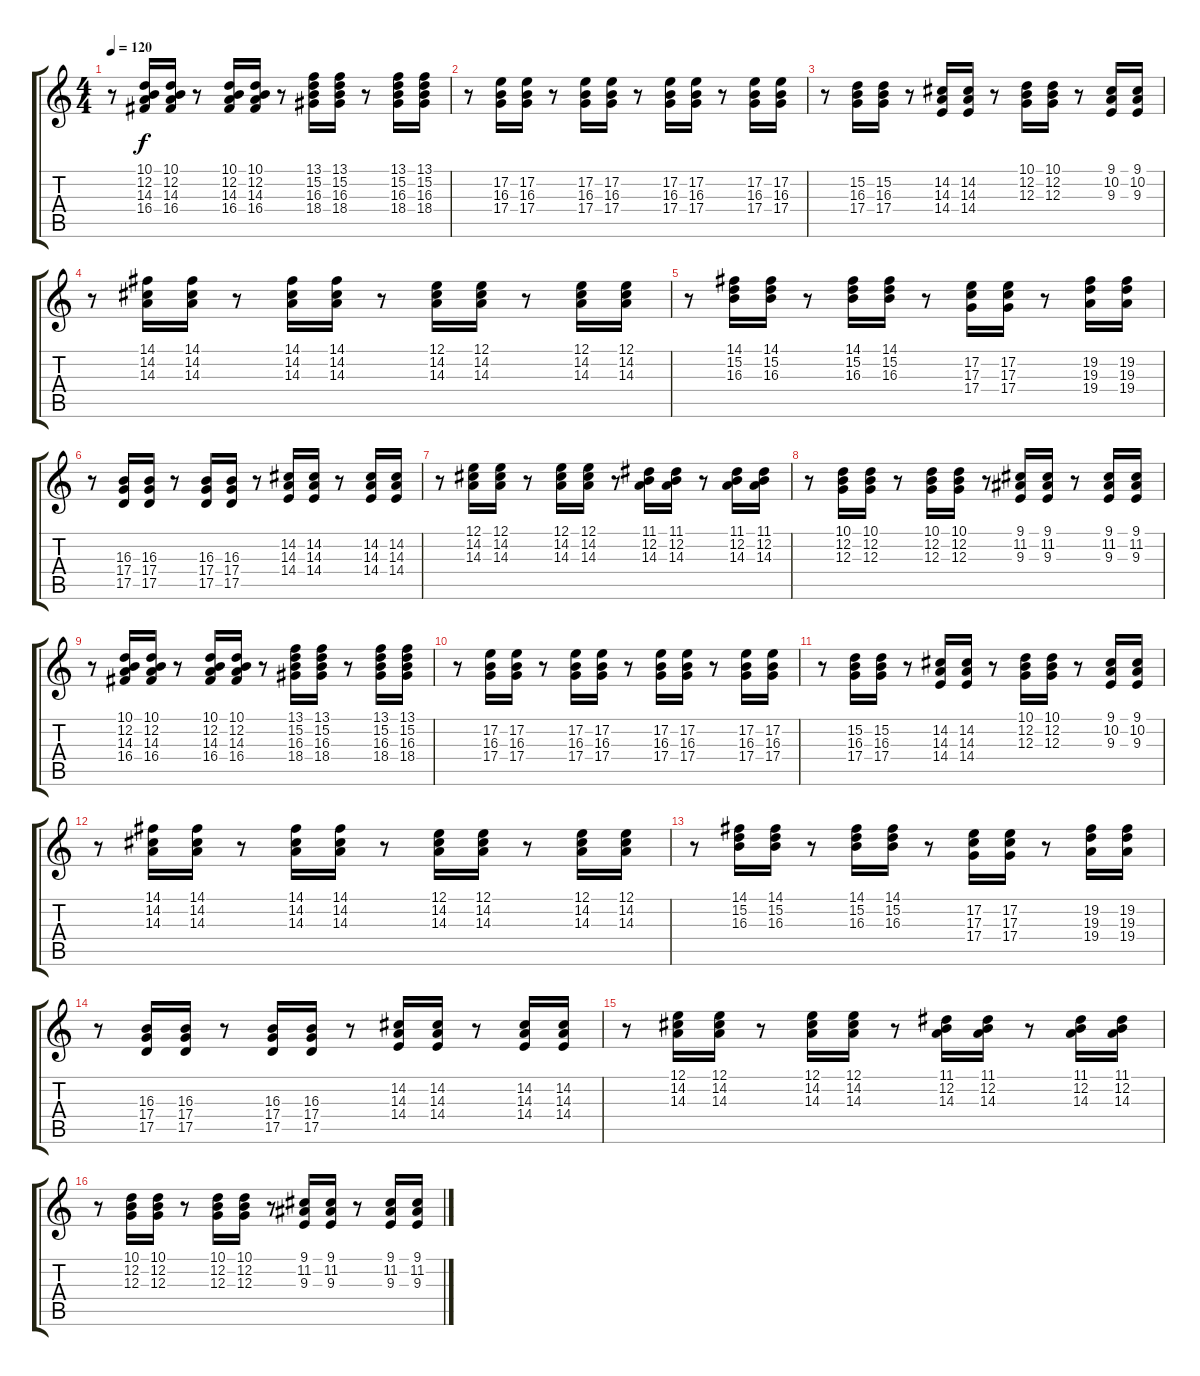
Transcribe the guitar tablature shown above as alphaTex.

\track "" {instrument lead3calliope}
\staff {score tabs}
\tuning (E4 B3 G3 D3 A2 E2) {hide}
\ts (4 4)
\tempo 120
\clef g2
\ks c
r.8{dy f} (10.1 12.2 14.3 16.4).16 (10.1 12.2 14.3 16.4).16 r.8 (10.1 12.2 14.3 16.4).16 (10.1 12.2 14.3 16.4).16 r.8 (13.1 15.2 16.3 18.4).16 (13.1 15.2 16.3 18.4).16 r.8 (13.1 15.2 16.3 18.4).16 (13.1 15.2 16.3 18.4).16 |
r.8 (17.2 16.3 17.4).16 (17.2 16.3 17.4).16 r.8 (17.2 16.3 17.4).16 (17.2 16.3 17.4).16 r.8 (17.2 16.3 17.4).16 (17.2 16.3 17.4).16 r.8 (17.2 16.3 17.4).16 (17.2 16.3 17.4).16 |
r.8 (15.2 16.3 17.4).16 (15.2 16.3 17.4).16 r.8 (14.2 14.3 14.4).16 (14.2 14.3 14.4).16 r.8 (10.1 12.2 12.3).16 (10.1 12.2 12.3).16 r.8 (9.1 10.2 9.3).16 (9.1 10.2 9.3).16 |
r.8 (14.1 14.2 14.3).16 (14.1 14.2 14.3).16 r.8 (14.1 14.2 14.3).16 (14.1 14.2 14.3).16 r.8 (12.1 14.2 14.3).16 (12.1 14.2 14.3).16 r.8 (12.1 14.2 14.3).16 (12.1 14.2 14.3).16 |
r.8 (14.1 15.2 16.3).16 (14.1 15.2 16.3).16 r.8 (14.1 15.2 16.3).16 (14.1 15.2 16.3).16 r.8 (17.2 17.3 17.4).16 (17.2 17.3 17.4).16 r.8 (19.2 19.3 19.4).16 (19.2 19.3 19.4).16 |
r.8 (16.3 17.4 17.5).16 (16.3 17.4 17.5).16 r.8 (16.3 17.4 17.5).16 (16.3 17.4 17.5).16 r.8 (14.2 14.3 14.4).16 (14.2 14.3 14.4).16 r.8 (14.2 14.3 14.4).16 (14.2 14.3 14.4).16 |
r.8 (12.1 14.2 14.3).16 (12.1 14.2 14.3).16 r.8 (12.1 14.2 14.3).16 (12.1 14.2 14.3).16 r.8 (11.1 12.2 14.3).16 (11.1 12.2 14.3).16 r.8 (11.1 12.2 14.3).16 (11.1 12.2 14.3).16 |
r.8 (10.1 12.2 12.3).16 (10.1 12.2 12.3).16 r.8 (10.1 12.2 12.3).16 (10.1 12.2 12.3).16 r.8 (9.1 11.2 9.3).16 (9.1 11.2 9.3).16 r.8 (9.1 11.2 9.3).16 (9.1 11.2 9.3).16 |
r.8 (10.1 12.2 14.3 16.4).16 (10.1 12.2 14.3 16.4).16 r.8 (10.1 12.2 14.3 16.4).16 (10.1 12.2 14.3 16.4).16 r.8 (13.1 15.2 16.3 18.4).16 (13.1 15.2 16.3 18.4).16 r.8 (13.1 15.2 16.3 18.4).16 (13.1 15.2 16.3 18.4).16 |
r.8 (17.2 16.3 17.4).16 (17.2 16.3 17.4).16 r.8 (17.2 16.3 17.4).16 (17.2 16.3 17.4).16 r.8 (17.2 16.3 17.4).16 (17.2 16.3 17.4).16 r.8 (17.2 16.3 17.4).16 (17.2 16.3 17.4).16 |
r.8 (15.2 16.3 17.4).16 (15.2 16.3 17.4).16 r.8 (14.2 14.3 14.4).16 (14.2 14.3 14.4).16 r.8 (10.1 12.2 12.3).16 (10.1 12.2 12.3).16 r.8 (9.1 10.2 9.3).16 (9.1 10.2 9.3).16 |
r.8 (14.1 14.2 14.3).16 (14.1 14.2 14.3).16 r.8 (14.1 14.2 14.3).16 (14.1 14.2 14.3).16 r.8 (12.1 14.2 14.3).16 (12.1 14.2 14.3).16 r.8 (12.1 14.2 14.3).16 (12.1 14.2 14.3).16 |
r.8 (14.1 15.2 16.3).16 (14.1 15.2 16.3).16 r.8 (14.1 15.2 16.3).16 (14.1 15.2 16.3).16 r.8 (17.2 17.3 17.4).16 (17.2 17.3 17.4).16 r.8 (19.2 19.3 19.4).16 (19.2 19.3 19.4).16 |
r.8 (16.3 17.4 17.5).16 (16.3 17.4 17.5).16 r.8 (16.3 17.4 17.5).16 (16.3 17.4 17.5).16 r.8 (14.2 14.3 14.4).16 (14.2 14.3 14.4).16 r.8 (14.2 14.3 14.4).16 (14.2 14.3 14.4).16 |
r.8 (12.1 14.2 14.3).16 (12.1 14.2 14.3).16 r.8 (12.1 14.2 14.3).16 (12.1 14.2 14.3).16 r.8 (11.1 12.2 14.3).16 (11.1 12.2 14.3).16 r.8 (11.1 12.2 14.3).16 (11.1 12.2 14.3).16 |
r.8 (10.1 12.2 12.3).16 (10.1 12.2 12.3).16 r.8 (10.1 12.2 12.3).16 (10.1 12.2 12.3).16 r.8 (9.1 11.2 9.3).16 (9.1 11.2 9.3).16 r.8 (9.1 11.2 9.3).16 (9.1 11.2 9.3).16
